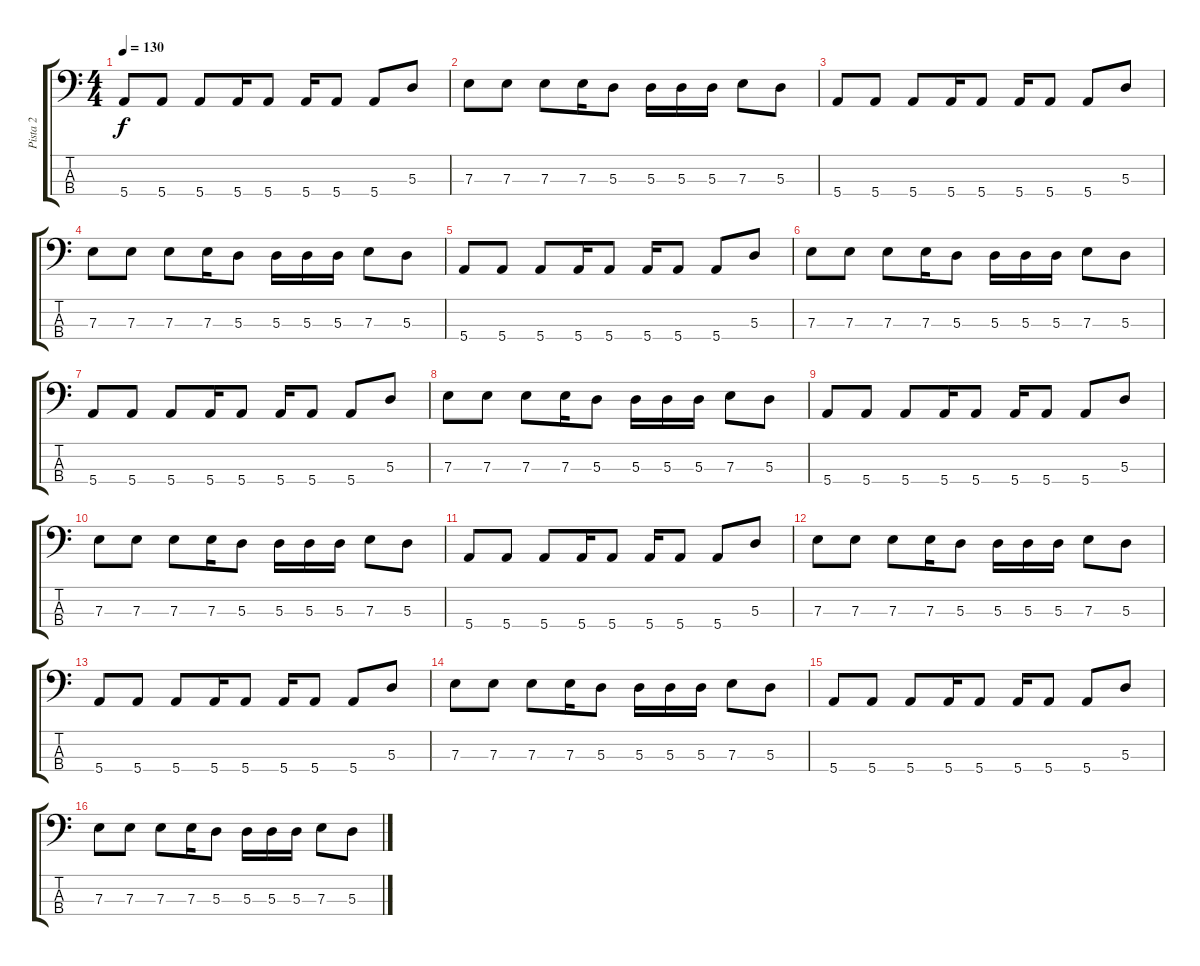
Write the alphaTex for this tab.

\track ("Pista 2" "Pista 2") {instrument electricbasspick}
\staff {score tabs}
\tuning (G2 D2 A1 E1) {hide}
\ts (4 4)
\tempo 130
\clef f4
\ks c
5.4.8{dy f} 5.4.8 5.4.8 5.4.16 5.4.8 5.4.16 5.4.8 5.4.8 5.3.8 |
7.3.8 7.3.8 7.3.8 7.3.16 5.3.8 5.3.16 5.3.16 5.3.16 7.3.8 5.3.8 |
5.4.8 5.4.8 5.4.8 5.4.16 5.4.8 5.4.16 5.4.8 5.4.8 5.3.8 |
7.3.8 7.3.8 7.3.8 7.3.16 5.3.8 5.3.16 5.3.16 5.3.16 7.3.8 5.3.8 |
5.4.8 5.4.8 5.4.8 5.4.16 5.4.8 5.4.16 5.4.8 5.4.8 5.3.8 |
7.3.8 7.3.8 7.3.8 7.3.16 5.3.8 5.3.16 5.3.16 5.3.16 7.3.8 5.3.8 |
5.4.8 5.4.8 5.4.8 5.4.16 5.4.8 5.4.16 5.4.8 5.4.8 5.3.8 |
7.3.8 7.3.8 7.3.8 7.3.16 5.3.8 5.3.16 5.3.16 5.3.16 7.3.8 5.3.8 |
5.4.8 5.4.8 5.4.8 5.4.16 5.4.8 5.4.16 5.4.8 5.4.8 5.3.8 |
7.3.8 7.3.8 7.3.8 7.3.16 5.3.8 5.3.16 5.3.16 5.3.16 7.3.8 5.3.8 |
5.4.8 5.4.8 5.4.8 5.4.16 5.4.8 5.4.16 5.4.8 5.4.8 5.3.8 |
7.3.8 7.3.8 7.3.8 7.3.16 5.3.8 5.3.16 5.3.16 5.3.16 7.3.8 5.3.8 |
5.4.8 5.4.8 5.4.8 5.4.16 5.4.8 5.4.16 5.4.8 5.4.8 5.3.8 |
7.3.8 7.3.8 7.3.8 7.3.16 5.3.8 5.3.16 5.3.16 5.3.16 7.3.8 5.3.8 |
5.4.8 5.4.8 5.4.8 5.4.16 5.4.8 5.4.16 5.4.8 5.4.8 5.3.8 |
7.3.8 7.3.8 7.3.8 7.3.16 5.3.8 5.3.16 5.3.16 5.3.16 7.3.8 5.3.8
